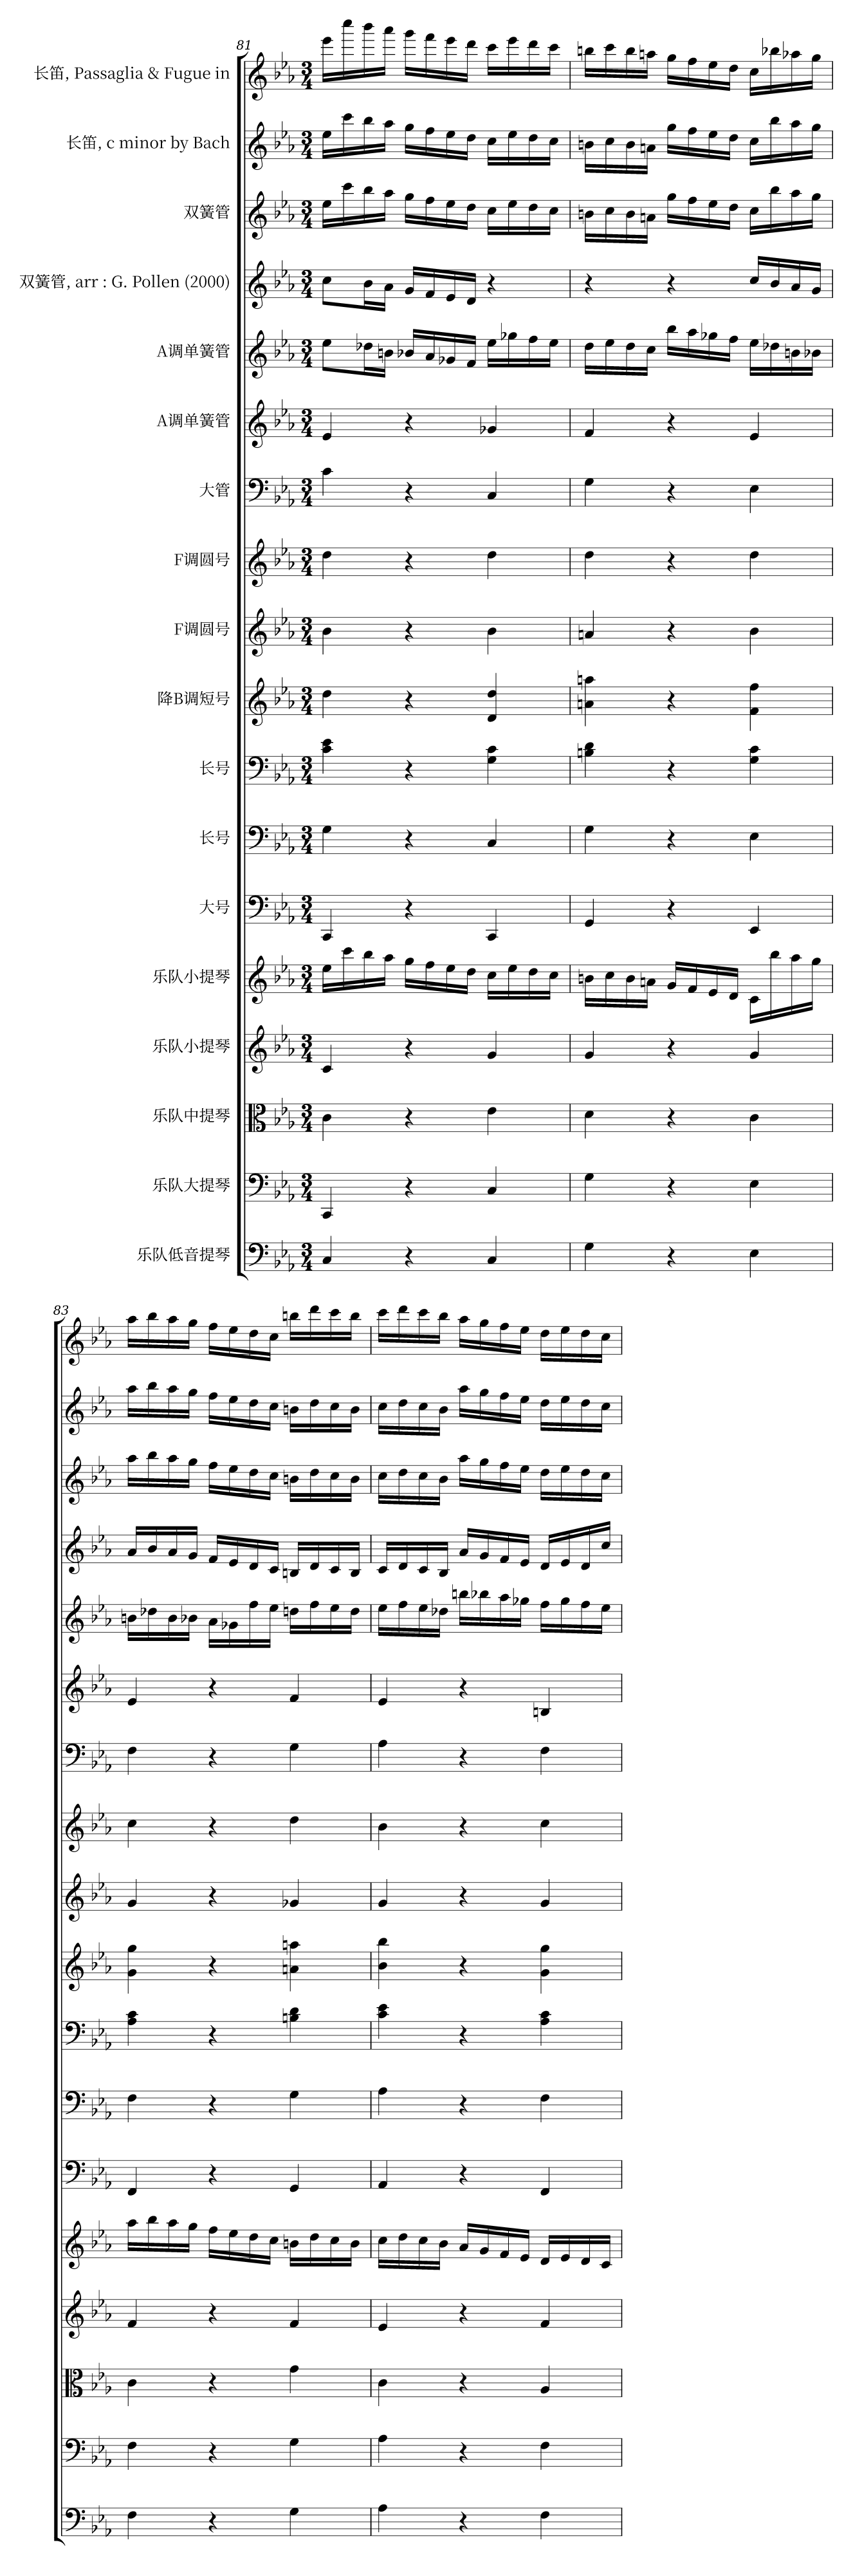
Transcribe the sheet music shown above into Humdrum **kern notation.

**kern	**kern	**kern	**kern	**kern	**kern	**kern	**kern	**kern	**kern	**kern	**kern	**kern	**kern	**kern	**kern	**kern	**kern
*part18	*part17	*part16	*part15	*part14	*part13	*part12	*part11	*part10	*part9	*part8	*part7	*part6	*part5	*part4	*part3	*part2	*part1
*staff18	*staff17	*staff16	*staff15	*staff14	*staff13	*staff12	*staff11	*staff10	*staff9	*staff8	*staff7	*staff6	*staff5	*staff4	*staff3	*staff2	*staff1
*I"乐队低音提琴	*I"乐队大提琴	*I"乐队中提琴	*I"乐队小提琴	*I"乐队小提琴	*I"大号	*I"长号	*I"长号	*I"降B调短号	*I"F调圆号	*I"F调圆号	*I"大管	*I"A调单簧管	*I"A调单簧管	*I"双簧管, arr :  G. Pollen (2000)	*I"双簧管	*I"长笛, c minor by Bach	*I"长笛, Passaglia &amp; Fugue in
!!LO:PB:g=z
*clefF4	*clefF4	*clefC3	*clefG2	*clefG2	*clefF4	*clefF4	*clefF4	*clefG2	*clefG2	*clefG2	*clefF4	*clefG2	*clefG2	*clefG2	*clefG2	*clefG2	*clefG2
*ITrd7c12	*	*	*	*	*	*	*	*ITrd1c2	*ITrd4c7	*ITrd4c7	*	*ITrd2c3	*ITrd2c3	*	*	*	*
*k[b-e-a-]	*k[b-e-a-]	*k[b-e-a-]	*k[b-e-a-]	*k[b-e-a-]	*k[b-e-a-]	*k[b-e-a-]	*k[b-e-a-]	*k[b-e-a-d-g-]	*k[b-e-a-d-]	*k[b-e-a-d-]	*k[b-e-a-]	*k[]	*k[]	*k[b-e-a-]	*k[b-e-a-]	*k[b-e-a-]	*k[b-e-a-]
*M3/4	*M3/4	*M3/4	*M3/4	*M3/4	*M3/4	*M3/4	*M3/4	*M3/4	*M3/4	*M3/4	*M3/4	*M3/4	*M3/4	*M3/4	*M3/4	*M3/4	*M3/4
=81	=81	=81	=81	=81	=81	=81	=81	=81	=81	=81	=81	=81	=81	=81	=81	=81	=81
4CC/	4CC/	4c\	4c/	16ee-\LL	4CC/	4G\	4c\ 4e-\	4cc\	4e-\	4g\	4c\	4c/	8cc\L	8cc\L	16ee-\LL	16ee-\LL	16eee-\LL
.	.	.	.	16ccc\	.	.	.	.	.	.	.	.	.	.	16ccc\	16ccc\	16cccc\
.	.	.	.	16bb-\	.	.	.	.	.	.	.	.	16b-X\L	16b-\L	16bb-\	16bb-\	16bbb-\
.	.	.	.	16aa-\JJ	.	.	.	.	.	.	.	.	16g#X\JJ	16a-\JJ	16aa-\JJ	16aa-\JJ	16aaa-\JJ
4r	4r	4r	4r	16gg\LL	4r	4r	4r	4r	4r	4r	4r	4r	16gn/LL	16g/LL	16gg\LL	16gg\LL	16ggg\LL
.	.	.	.	16ff\	.	.	.	.	.	.	.	.	16f/	16f/	16ff\	16ff\	16fff\
.	.	.	.	16ee-\	.	.	.	.	.	.	.	.	16e-X/	16e-/	16ee-\	16ee-\	16eee-\
.	.	.	.	16dd\JJ	.	.	.	.	.	.	.	.	16d/JJ	16d/JJ	16dd\JJ	16dd\JJ	16ddd\JJ
4CC/	4C/	4e-\	4g/	16cc\LL	4CC/	4C/	4G\ 4c\	4c/ 4cc/	4e-\	4g\	4C/	4e-X/	16cc\LL	4r	16cc\LL	16cc\LL	16ccc\LL
.	.	.	.	16ee-\	.	.	.	.	.	.	.	.	16ee-X\	.	16ee-\	16ee-\	16eee-\
.	.	.	.	16dd\	.	.	.	.	.	.	.	.	16dd\	.	16dd\	16dd\	16ddd\
.	.	.	.	16cc\JJ	.	.	.	.	.	.	.	.	16cc\JJ	.	16cc\JJ	16cc\JJ	16ccc\JJ
=82	=82	=82	=82	=82	=82	=82	=82	=82	=82	=82	=82	=82	=82	=82	=82	=82	=82
4GG\	4G\	4d\	4g/	16bn\LL	4GG/	4G\	4Bn\ 4d\	4gn\ 4ggn\	4dn/	4g\	4G\	4d/	16b\LL	4r	16bn\LL	16bn\LL	16bbn\LL
.	.	.	.	16cc\	.	.	.	.	.	.	.	.	16cc\	.	16cc\	16cc\	16ccc\
.	.	.	.	16b\	.	.	.	.	.	.	.	.	16b\	.	16b\	16b\	16bb\
.	.	.	.	16an\JJ	.	.	.	.	.	.	.	.	16a\JJ	.	16an\JJ	16an\JJ	16aan\JJ
4r	4r	4r	4r	16g/LL	4r	4r	4r	4r	4r	4r	4r	4r	16gg\LL	4r	16gg\LL	16gg\LL	16gg\LL
.	.	.	.	16f/	.	.	.	.	.	.	.	.	16ff\	.	16ff\	16ff\	16ff\
.	.	.	.	16e-/	.	.	.	.	.	.	.	.	16ee-X\	.	16ee-\	16ee-\	16ee-\
.	.	.	.	16d/JJ	.	.	.	.	.	.	.	.	16dd\JJ	.	16dd\JJ	16dd\JJ	16dd\JJ
4EE-\	4E-\	4c\	4g/	16c\LL	4EE-/	4E-\	4G\ 4c\	4e-\ 4ee-\	4e-\	4g\	4E-\	4c/	16cc\LL	16cc/LL	16cc\LL	16cc\LL	16cc\LL
.	.	.	.	16bb-\	.	.	.	.	.	.	.	.	16b-X\	16b-/	16bb-\	16bb-\	16bb-X\
.	.	.	.	16aa-\	.	.	.	.	.	.	.	.	16g#X\	16a-/	16aa-\	16aa-\	16aa-X\
.	.	.	.	16gg\JJ	.	.	.	.	.	.	.	.	16gn\JJ	16g/JJ	16gg\JJ	16gg\JJ	16gg\JJ
!!LO:PB:g=z
=83	=83	=83	=83	=83	=83	=83	=83	=83	=83	=83	=83	=83	=83	=83	=83	=83	=83
4FF\	4F\	4c\	4f/	16aa-\LL	4FF/	4F\	4A-\ 4c\	4f\ 4ff\	4c/	4f\	4F\	4c/	16g#X\LL	16a-/LL	16aa-\LL	16aa-\LL	16aa-\LL
.	.	.	.	16bb-\	.	.	.	.	.	.	.	.	16b-X\	16b-/	16bb-\	16bb-\	16bb-\
.	.	.	.	16aa-\	.	.	.	.	.	.	.	.	16g#\	16a-/	16aa-\	16aa-\	16aa-\
.	.	.	.	16gg\JJ	.	.	.	.	.	.	.	.	16gn\JJ	16g/JJ	16gg\JJ	16gg\JJ	16gg\JJ
4r	4r	4r	4r	16ff\LL	4r	4r	4r	4r	4r	4r	4r	4r	16f\LL	16f/LL	16ff\LL	16ff\LL	16ff\LL
.	.	.	.	16ee-\	.	.	.	.	.	.	.	.	16e-X\	16e-/	16ee-\	16ee-\	16ee-\
.	.	.	.	16dd\	.	.	.	.	.	.	.	.	16dd\	16d/	16dd\	16dd\	16dd\
.	.	.	.	16cc\JJ	.	.	.	.	.	.	.	.	16cc\JJ	16c/JJ	16cc\JJ	16cc\JJ	16cc\JJ
4GG\	4G\	4g\	4f/	16bn\LL	4GG/	4G\	4Bn\ 4d\	4gn\ 4ggn\	4c-X/	4g\	4G\	4d/	16bn\LL	16Bn/LL	16bn\LL	16bn\LL	16bbn\LL
.	.	.	.	16dd\	.	.	.	.	.	.	.	.	16dd\	16d/	16dd\	16dd\	16ddd\
.	.	.	.	16cc\	.	.	.	.	.	.	.	.	16cc\	16c/	16cc\	16cc\	16ccc\
.	.	.	.	16b\JJ	.	.	.	.	.	.	.	.	16b\JJ	16B/JJ	16b\JJ	16b\JJ	16bb\JJ
=84	=84	=84	=84	=84	=84	=84	=84	=84	=84	=84	=84	=84	=84	=84	=84	=84	=84
4AA-\	4A-\	4c\	4e-/	16cc\LL	4AA-/	4A-\	4c\ 4e-\	4a-\ 4aa-\	4c/	4e-\	4A-\	4c/	16cc\LL	16c/LL	16cc\LL	16cc\LL	16ccc\LL
.	.	.	.	16dd\	.	.	.	.	.	.	.	.	16dd\	16d/	16dd\	16dd\	16ddd\
.	.	.	.	16cc\	.	.	.	.	.	.	.	.	16cc\	16c/	16cc\	16cc\	16ccc\
.	.	.	.	16b-\JJ	.	.	.	.	.	.	.	.	16b-X\JJ	16B-/JJ	16b-\JJ	16b-\JJ	16bb-\JJ
4r	4r	4r	4r	16a-/LL	4r	4r	4r	4r	4r	4r	4r	4r	16gg#X\LL	16a-/LL	16aa-\LL	16aa-\LL	16aa-\LL
.	.	.	.	16g/	.	.	.	.	.	.	.	.	16ggn\	16g/	16gg\	16gg\	16gg\
.	.	.	.	16f/	.	.	.	.	.	.	.	.	16ff\	16f/	16ff\	16ff\	16ff\
.	.	.	.	16e-/JJ	.	.	.	.	.	.	.	.	16ee-X\JJ	16e-/JJ	16ee-\JJ	16ee-\JJ	16ee-\JJ
4FF\	4F\	4A-/	4f/	16d/LL	4FF/	4F\	4A-\ 4c\	4f\ 4ff\	4c/	4f\	4F\	4G#X/	16dd\LL	16d/LL	16dd\LL	16dd\LL	16dd\LL
.	.	.	.	16e-/	.	.	.	.	.	.	.	.	16ee-\	16e-/	16ee-\	16ee-\	16ee-\
.	.	.	.	16d/	.	.	.	.	.	.	.	.	16dd\	16d/	16dd\	16dd\	16dd\
.	.	.	.	16c/JJ	.	.	.	.	.	.	.	.	16cc\JJ	16cc/JJ	16cc\JJ	16cc\JJ	16cc\JJ
=	=	=	=	=	=	=	=	=	=	=	=	=	=	=	=	=	=
*-	*-	*-	*-	*-	*-	*-	*-	*-	*-	*-	*-	*-	*-	*-	*-	*-	*-
